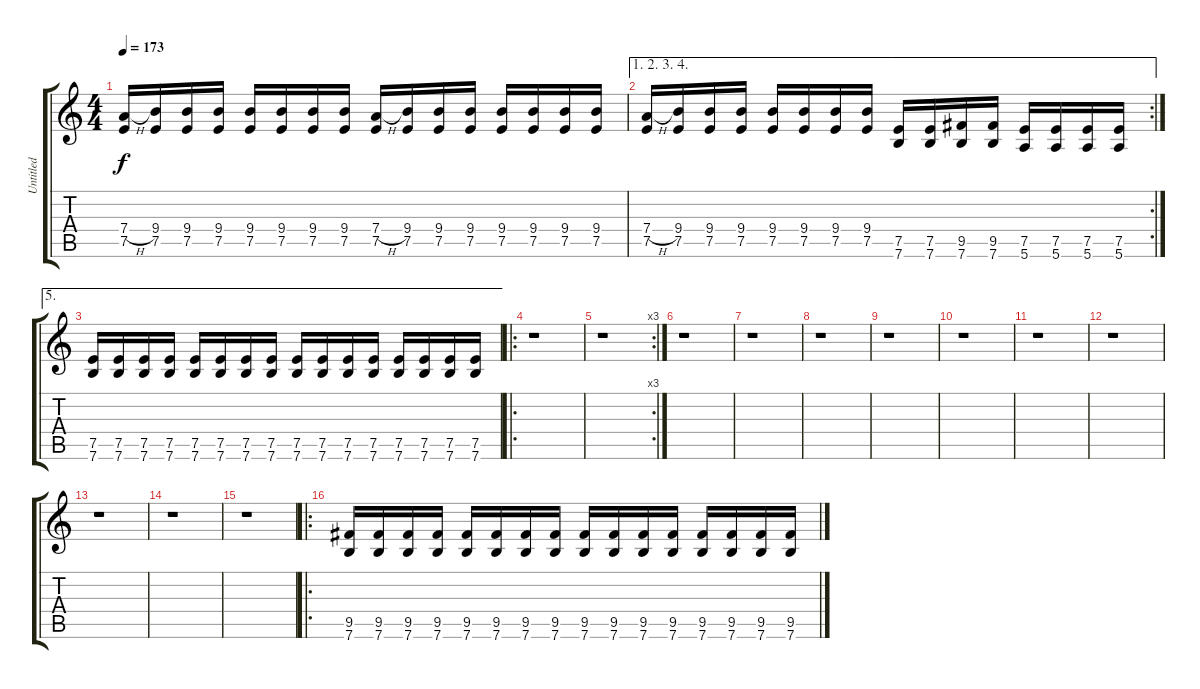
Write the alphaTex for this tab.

\track ("Untitled" "Untitled") {instrument distortionguitar}
\staff {score tabs}
\tuning (E4 B3 G3 D3 A2 E2) {hide}
\ts (4 4)
\tempo 173
\clef g2
\ks c
(7.4{h} 7.5).16{dy f} (9.4 7.5).16 (9.4 7.5).16 (9.4 7.5).16 (9.4 7.5).16 (9.4 7.5).16 (9.4 7.5).16 (9.4 7.5).16 (7.4{h} 7.5).16 (9.4 7.5).16 (9.4 7.5).16 (9.4 7.5).16 (9.4 7.5).16 (9.4 7.5).16 (9.4 7.5).16 (9.4 7.5).16 |
\ae (1 2 3 4)
\rc 2
(7.4{h} 7.5).16 (9.4 7.5).16 (9.4 7.5).16 (9.4 7.5).16 (9.4 7.5).16 (9.4 7.5).16 (9.4 7.5).16 (9.4 7.5).16 (7.5 7.6).16 (7.5 7.6).16 (9.5 7.6).16 (9.5 7.6).16 (7.5 5.6).16 (7.5 5.6).16 (7.5 5.6).16 (7.5 5.6).16 |
\ae 5
(7.5 7.6).16 (7.5 7.6).16 (7.5 7.6).16 (7.5 7.6).16 (7.5 7.6).16 (7.5 7.6).16 (7.5 7.6).16 (7.5 7.6).16 (7.5 7.6).16 (7.5 7.6).16 (7.5 7.6).16 (7.5 7.6).16 (7.5 7.6).16 (7.5 7.6).16 (7.5 7.6).16 (7.5 7.6).16 |
\ro
r.1 |
\rc 3
r.1 |
r.1 |
r.1 |
r.1 |
r.1 |
r.1 |
r.1 |
r.1 |
r.1 |
r.1 |
r.1 |
\ro
(9.5 7.6).16 (9.5 7.6).16 (9.5 7.6).16 (9.5 7.6).16 (9.5 7.6).16 (9.5 7.6).16 (9.5 7.6).16 (9.5 7.6).16 (9.5 7.6).16 (9.5 7.6).16 (9.5 7.6).16 (9.5 7.6).16 (9.5 7.6).16 (9.5 7.6).16 (9.5 7.6).16 (9.5 7.6).16
